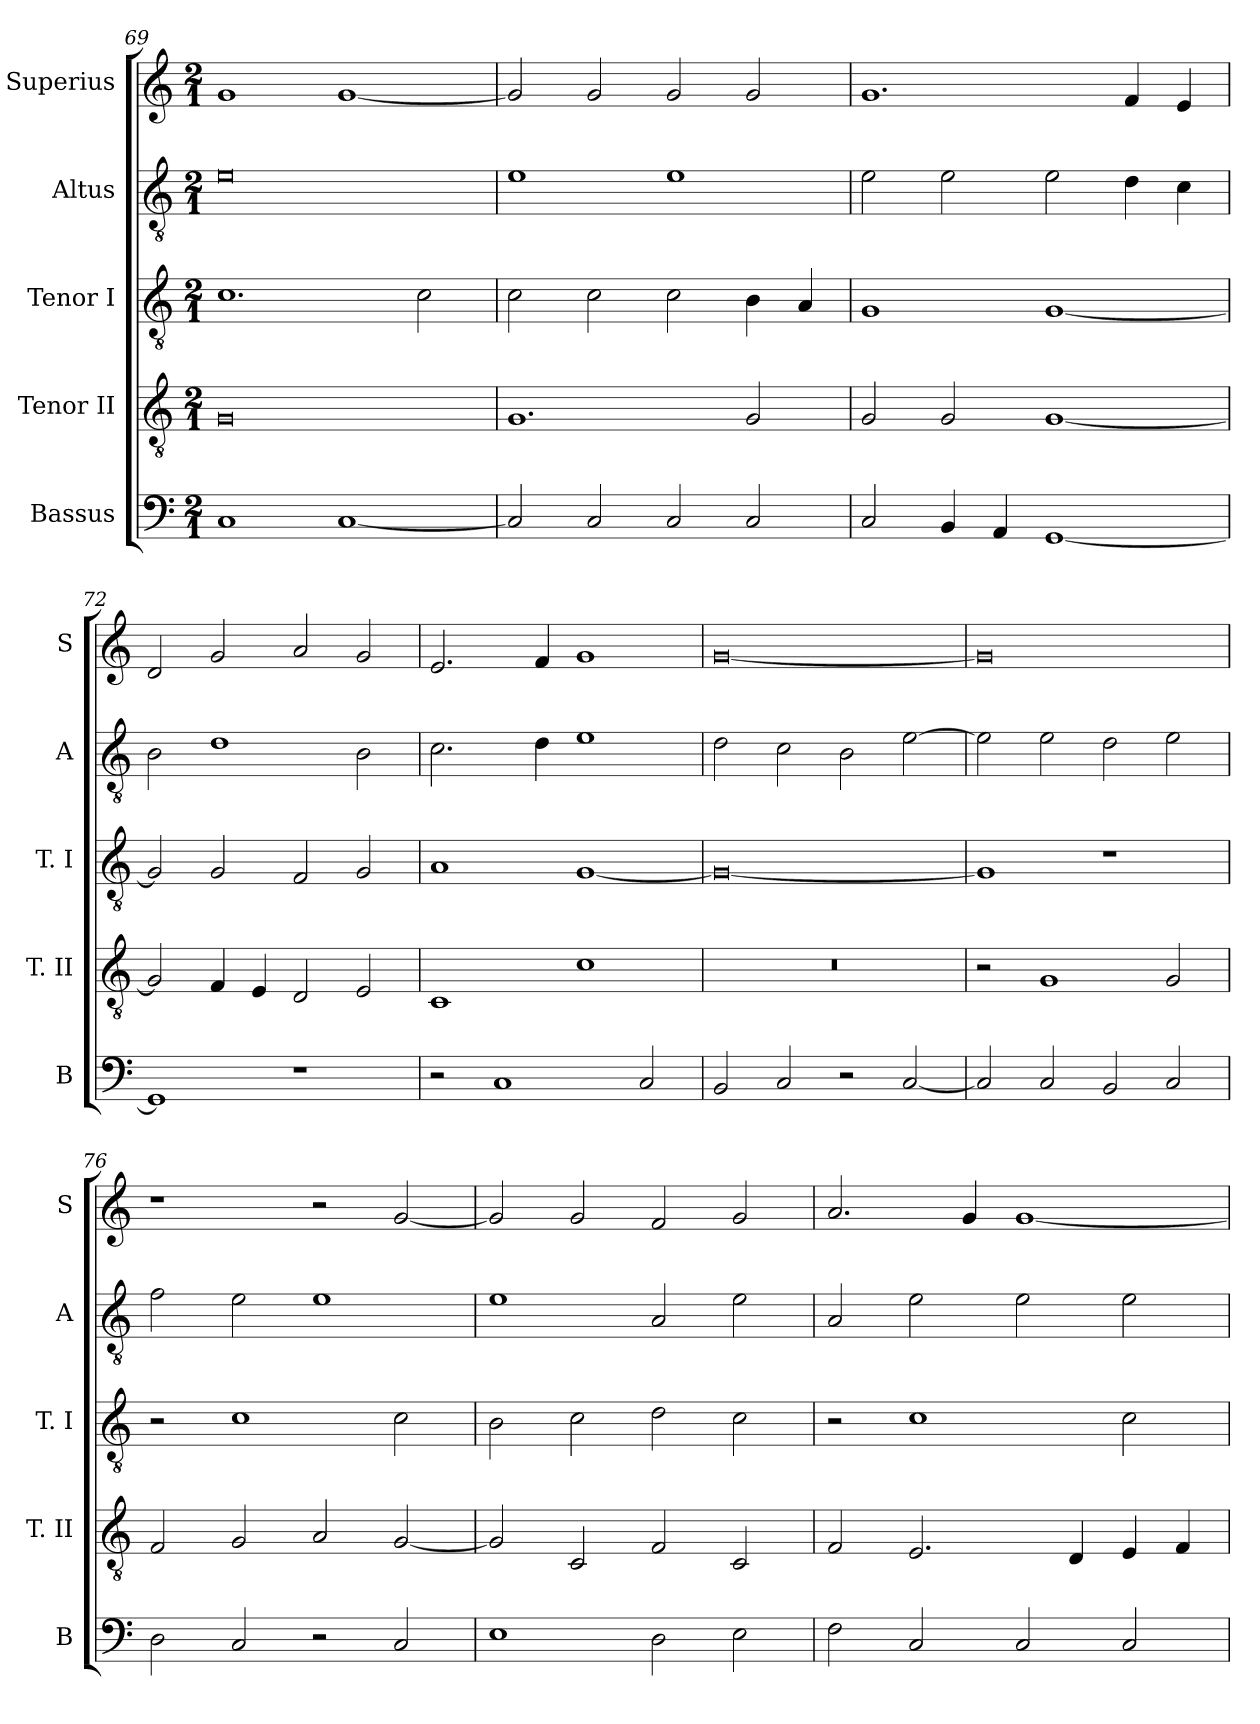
**kern	**kern	**kern	**kern	**kern
*part5	*part4	*part3	*part2	*part1
*staff5	*staff4	*staff3	*staff2	*staff1
*I"Bassus	*I"Tenor II	*I"Tenor I	*I"Altus	*I"Superius
*I'B	*I'T. II	*I'T. I	*I'A	*I'S
*clefF4	*clefGv2	*clefGv2	*clefGv2	*clefG2
*k[]	*k[]	*k[]	*k[]	*k[]
*C:	*C:	*C:	*C:	*C:
*M2/1	*M2/1	*M2/1	*M2/1	*M2/1
=69	=69	=69	=69	=69
1C	0G	1.c	0e	1g
[1C	.	.	.	[1g
.	.	2c	.	.
=70	=70	=70	=70	=70
2C]	1.G	2c	1e	2g]
2C	.	2c	.	2g
2C	.	2c	1e	2g
2C	2G	4B	.	2g
.	.	4A	.	.
=71	=71	=71	=71	=71
2C	2G	1G	2e	1.g
4BB	2G	.	2e	.
4AA	.	.	.	.
[1GG	[1G	[1G	2e	.
.	.	.	4d	4f
.	.	.	4c	4e
=72	=72	=72	=72	=72
1GG]	2G]	2G]	2B	2d
.	4F	2G	1d	2g
.	4E	.	.	.
1r	2D	2F	.	2a
.	2E	2G	2B	2g
=73	=73	=73	=73	=73
2r	1C	1A	2.c	2.e
1C	.	.	.	.
.	.	.	4d	4f
.	1c	[1G	1e	1g
2C	.	.	.	.
=74	=74	=74	=74	=74
2BB	0r	0G_	2d	[0g
2C	.	.	2c	.
2r	.	.	2B	.
[2C	.	.	[2e	.
=75	=75	=75	=75	=75
2C]	2r	1G]	2e]	0g]
2C	1G	.	2e	.
2BB	.	1r	2d	.
2C	2G	.	2e	.
=76	=76	=76	=76	=76
2D	2F	2r	2f	1r
2C	2G	1c	2e	.
2r	2A	.	1e	2r
2C	[2G	2c	.	[2g
=77	=77	=77	=77	=77
1E	2G]	2B	1e	2g]
.	2C	2c	.	2g
2D	2F	2d	2A	2f
2E	2C	2c	2e	2g
=78	=78	=78	=78	=78
2F	2F	2r	2A	2.a
2C	2.E	1c	2e	.
.	.	.	.	4g
2C	.	.	2e	[1g
.	4D	.	.	.
2C	4E	2c	2e	.
.	4F	.	.	.
=	=	=	=	=
*-	*-	*-	*-	*-
